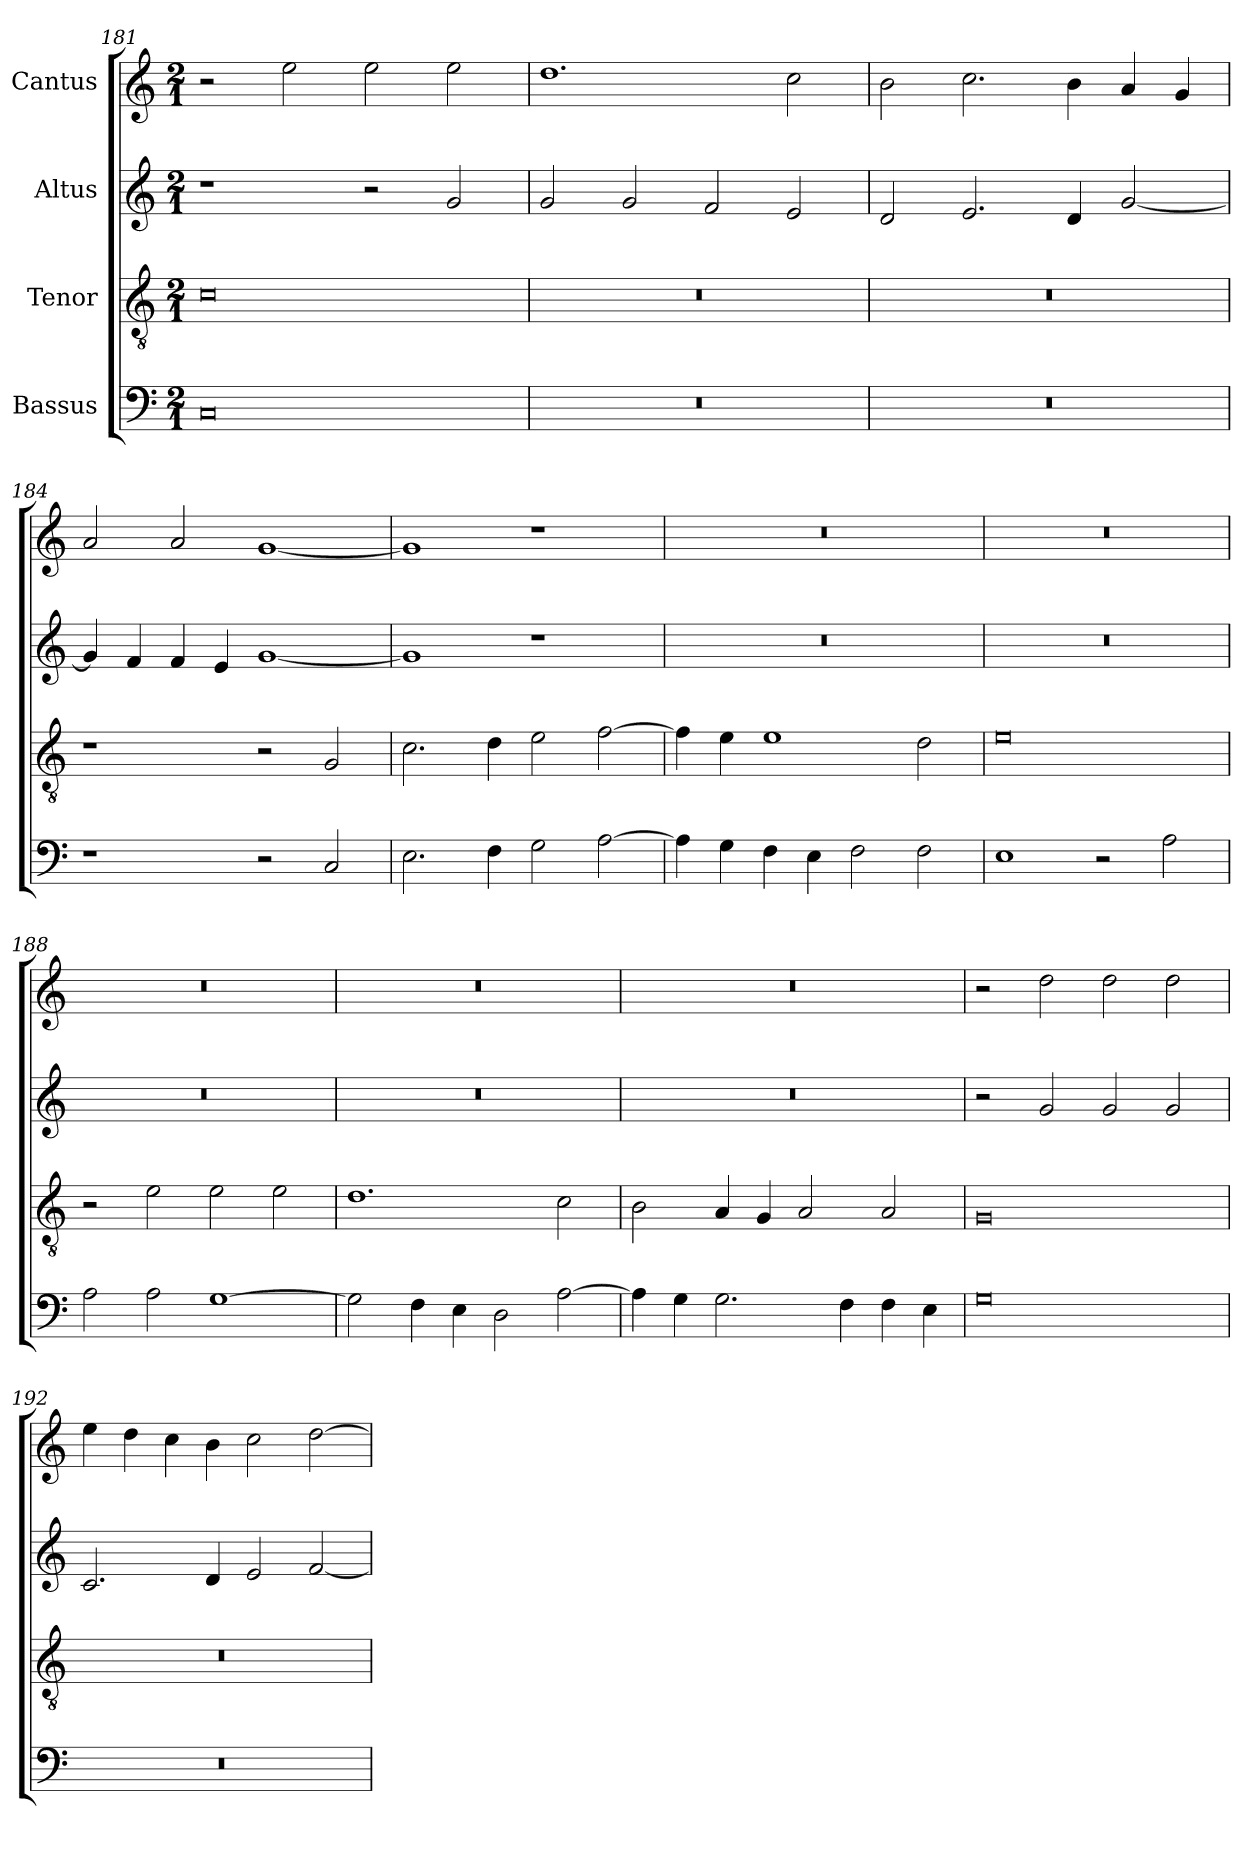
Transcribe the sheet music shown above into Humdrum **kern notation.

**kern	**kern	**kern	**kern
*part4	*part3	*part2	*part1
*staff4	*staff3	*staff2	*staff1
*I"Bassus	*I"Tenor	*I"Altus	*I"Cantus
*clefF4	*clefGv2	*clefG2	*clefG2
*	*ITrd7c12	*	*
*k[]	*k[]	*k[]	*k[]
*C:	*C:	*C:	*C:
*M2/1	*M2/1	*M2/1	*M2/1
=181	=181	=181	=181
0Ci	0Ci	1r	2r
.	.	.	2eei\
.	.	2r	2eei\
.	.	2gi/	2eei\
=182	=182	=182	=182
!LO:N:vis=1	!LO:N:vis=1	!	!
0r	0r	2gi/	1.ddi
.	.	2gi/	.
.	.	2fi/	.
.	.	2ei/	2cci\
=183	=183	=183	=183
!LO:N:vis=1	!LO:N:vis=1	!	!
0r	0r	2di/	2bi\
.	.	2.ei/	2.cci\
.	.	4di/	4bi\
.	.	[<2gi/	4ai/
.	.	.	4gi/
=184	=184	=184	=184
1r	1r	4gi/]	2ai/
.	.	4fi/	.
.	.	4fi/	2ai/
.	.	4ei/	.
2r	2r	[<1gi	[<1gi
2Ci/	2GGi/	.	.
!!LO:LB:g=z
=185	=185	=185	=185
2.Ei\	2.Ci\	1gi]	1gi]
4Fi\	4Di\	.	.
2Gi\	2Ei\	1r	1r
[>2Ai\	[>2Fi\	.	.
=186	=186	=186	=186
!	!	!LO:N:vis=1	!LO:N:vis=1
4Ai\]	4Fi\]	0r	0r
4Gi\	4Ei\	.	.
4Fi\	1Ei	.	.
4Ei\	.	.	.
2Fi\	.	.	.
2Fi\	2Di\	.	.
=187	=187	=187	=187
!	!	!LO:N:vis=1	!LO:N:vis=1
1Ei	0Ei	0r	0r
2r	.	.	.
2Ai\	.	.	.
=188	=188	=188	=188
!	!	!LO:N:vis=1	!LO:N:vis=1
2Ai\	2r	0r	0r
2Ai\	2Ei\	.	.
[>1Gi	2Ei\	.	.
.	2Ei\	.	.
=189	=189	=189	=189
!	!	!LO:N:vis=1	!LO:N:vis=1
2Gi\]	1.Di	0r	0r
4Fi\	.	.	.
4Ei\	.	.	.
2Di\	.	.	.
[>2Ai\	2Ci\	.	.
!!LO:LB:g=z
=190	=190	=190	=190
!	!	!LO:N:vis=1	!LO:N:vis=1
4Ai\]	2BBi\	0r	0r
4Gi\	.	.	.
2.Gi\	4AAi/	.	.
.	4GGi/	.	.
.	2AAi/	.	.
4Fi\	.	.	.
4Fi\	2AAi/	.	.
4Ei\	.	.	.
=191	=191	=191	=191
0Gi	0GGi	2r	2r
.	.	2gi/	2ddi\
.	.	2gi/	2ddi\
.	.	2gi/	2ddi\
=192	=192	=192	=192
!LO:N:vis=1	!LO:N:vis=1	!	!
0r	0r	2.ci/	4eei\
.	.	.	4ddi\
.	.	.	4cci\
.	.	4di/	4bi\
.	.	2ei/	2cci\
.	.	[<2fi/	[>2ddi\
=	=	=	=
*-	*-	*-	*-
